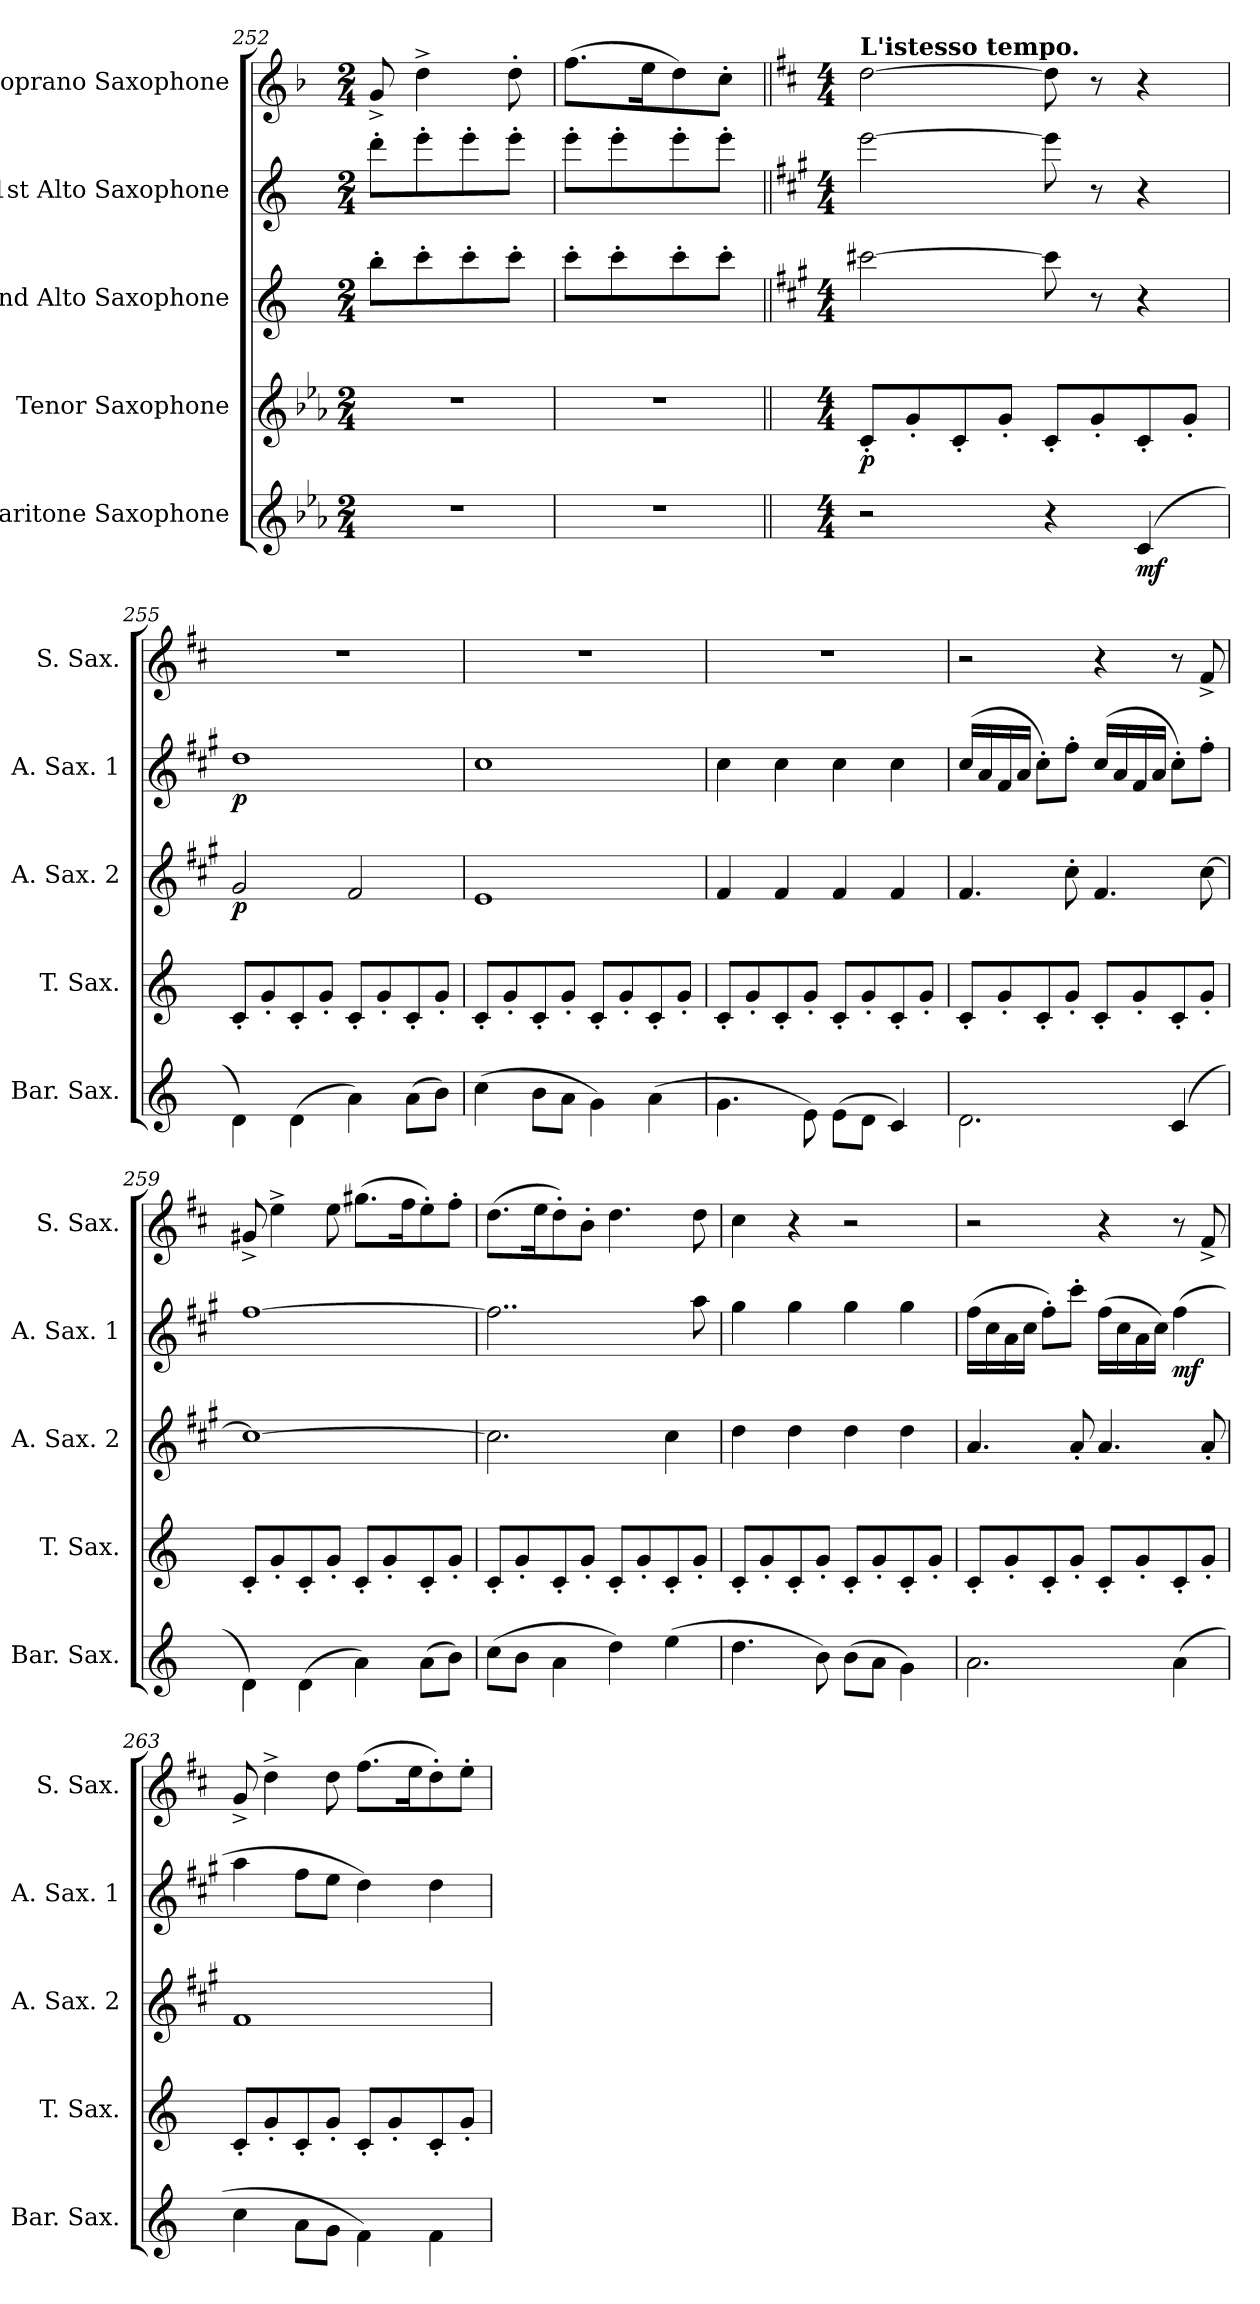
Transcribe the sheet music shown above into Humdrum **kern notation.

**kern	**dynam	**kern	**dynam	**kern	**dynam	**kern	**dynam	**kern
*part5	*part5	*part4	*part4	*part3	*part3	*part2	*part2	*part1
*staff5	*staff5	*staff4	*staff4	*staff3	*staff3	*staff2	*staff2	*staff1
*I"Baritone Saxophone	*	*I"Tenor Saxophone	*	*I"2nd Alto Saxophone	*	*I"1st Alto Saxophone	*	*I"Soprano Saxophone
*I'Bar. Sax.	*	*I'T. Sax.	*	*I'A. Sax. 2	*	*I'A. Sax. 1	*	*I'S. Sax.
!!LO:LB:g=z
*clefG2	*	*clefG2	*	*clefG2	*	*clefG2	*	*clefG2
*ITrd12c21	*	*ITrd8c14	*	*ITrd5c9	*	*ITrd5c9	*	*ITrd1c2
*k[b-e-a-]	*	*k[b-e-a-]	*	*k[b-e-a-]	*	*k[b-e-a-]	*	*k[b-e-a-]
*M2/4	*	*M2/4	*	*M2/4	*	*M2/4	*	*M2/4
=252	=252	=252	=252	=252	=252	=252	=252	=252
2r	.	2r	.	8dd'\L	.	8ff'\L	.	8f^/
.	.	.	.	8ee-'\	.	8gg'\	.	4cc^\
.	.	.	.	8ee-'\	.	8gg'\	.	.
.	.	.	.	8ee-'\J	.	8gg'\J	.	8cc'\
=253	=253	=253	=253	=253	=253	=253	=253	=253
2r	.	2r	.	8ee-'\L	.	8gg'\L	.	(8.ee-\L
.	.	.	.	8ee-'\	.	8gg'\	.	.
.	.	.	.	.	.	.	.	16dd\K
.	.	.	.	8ee-'\	.	8gg'\	.	8cc\)
.	.	.	.	8ee-'\J	.	8gg'\J	.	8b-'\J
=254||	=254||	=254||	=254||	=254||	=254||	=254||	=254||	=254||
!!LO:REH:place=s1:a:B:enc=none:fs=14:t=F
*k[]	*	*k[]	*	*k[]	*	*k[]	*	*k[]
*M4/4	*	*M4/4	*	*M4/4	*	*M4/4	*	*M4/4
!	!	!	!	!	!	!	!	!LO:TX:a:B:t=L'istesso tempo.
!	!	!	!LO:DY:b	!	!	!	!	!
2r	.	8C'/L	p	[2een\	.	[2gg\	.	[2cc\
.	.	8G'/	.	.	.	.	.	.
.	.	8C'/	.	.	.	.	.	.
.	.	8G'/J	.	.	.	.	.	.
4r	.	8C'/L	.	8ee\]	.	8gg\]	.	8cc\]
.	.	8G'/	.	8r	.	8r	.	8r
!	!LO:DY:b	!	!	!	!	!	!	!
(4C/	mf	8C'/	.	4r	.	4r	.	4r
.	.	8G'/J	.	.	.	.	.	.
=255	=255	=255	=255	=255	=255	=255	=255	=255
!	!	!	!	!	!LO:DY:b	!	!LO:DY:b	!
4D\)	.	8C'/L	.	2B/	p	1f	p	1r
.	.	8G'/	.	.	.	.	.	.
(4D\	.	8C'/	.	.	.	.	.	.
.	.	8G'/J	.	.	.	.	.	.
4A\)	.	8C'/L	.	2A/	.	.	.	.
.	.	8G'/	.	.	.	.	.	.
(8A\L	.	8C'/	.	.	.	.	.	.
8B\J)	.	8G'/J	.	.	.	.	.	.
=256	=256	=256	=256	=256	=256	=256	=256	=256
(4c\	.	8C'/L	.	1G	.	1e	.	1r
.	.	8G'/	.	.	.	.	.	.
8B\L	.	8C'/	.	.	.	.	.	.
8A\J	.	8G'/J	.	.	.	.	.	.
4G\)	.	8C'/L	.	.	.	.	.	.
.	.	8G'/	.	.	.	.	.	.
(4A\	.	8C'/	.	.	.	.	.	.
.	.	8G'/J	.	.	.	.	.	.
!!LO:PB:g=z
=257	=257	=257	=257	=257	=257	=257	=257	=257
4.G\	.	8C'/L	.	4A/	.	4e\	.	1r
.	.	8G'/	.	.	.	.	.	.
.	.	8C'/	.	4A/	.	4e\	.	.
8E\)	.	8G'/J	.	.	.	.	.	.
(8E\L	.	8C'/L	.	4A/	.	4e\	.	.
8D\J	.	8G'/	.	.	.	.	.	.
4C/)	.	8C'/	.	4A/	.	4e\	.	.
.	.	8G'/J	.	.	.	.	.	.
=258	=258	=258	=258	=258	=258	=258	=258	=258
2.D\	.	8C'/L	.	4.A/	.	(16e/LL	.	2r
.	.	.	.	.	.	16c/	.	.
.	.	8G'/	.	.	.	16A/	.	.
.	.	.	.	.	.	16c/JJ	.	.
.	.	8C'/	.	.	.	8e'\L)	.	.
.	.	8G'/J	.	8e'\	.	8a'\J	.	.
.	.	8C'/L	.	4.A/	.	(16e/LL	.	4r
.	.	.	.	.	.	16c/	.	.
.	.	8G'/	.	.	.	16A/	.	.
.	.	.	.	.	.	16c/JJ	.	.
(4C/	.	8C'/	.	.	.	8e'\L)	.	8r
.	.	8G'/J	.	[8e\	.	8a'\J	.	8e^/
=259	=259	=259	=259	=259	=259	=259	=259	=259
4D\)	.	8C'/L	.	1e_	.	[1a	.	8f#X^/
.	.	8G'/	.	.	.	.	.	4dd^\
(4D\	.	8C'/	.	.	.	.	.	.
.	.	8G'/J	.	.	.	.	.	8dd\
4A\)	.	8C'/L	.	.	.	.	.	(8.ff#X\L
.	.	8G'/	.	.	.	.	.	.
.	.	.	.	.	.	.	.	16ee\K
(8A\L	.	8C'/	.	.	.	.	.	8dd'\)
8B\J)	.	8G'/J	.	.	.	.	.	8ee'\J
=260	=260	=260	=260	=260	=260	=260	=260	=260
(8c\L	.	8C'/L	.	2.e\]	.	2..a\]	.	(8.cc\L
8B\J	.	8G'/	.	.	.	.	.	.
.	.	.	.	.	.	.	.	16dd\K
4A\	.	8C'/	.	.	.	.	.	8cc'\)
.	.	8G'/J	.	.	.	.	.	8a'\J
4d\)	.	8C'/L	.	.	.	.	.	4.cc\
.	.	8G'/	.	.	.	.	.	.
(4e\	.	8C'/	.	4e\	.	.	.	.
.	.	8G'/J	.	.	.	8cc\	.	8cc\
!!LO:LB:g=z
=261	=261	=261	=261	=261	=261	=261	=261	=261
4.d\	.	8C'/L	.	4f\	.	4b\	.	4b\
.	.	8G'/	.	.	.	.	.	.
.	.	8C'/	.	4f\	.	4b\	.	4r
8B\)	.	8G'/J	.	.	.	.	.	.
(8B\L	.	8C'/L	.	4f\	.	4b\	.	2r
8A\J	.	8G'/	.	.	.	.	.	.
4G\)	.	8C'/	.	4f\	.	4b\	.	.
.	.	8G'/J	.	.	.	.	.	.
=262	=262	=262	=262	=262	=262	=262	=262	=262
2.A\	.	8C'/L	.	4.c/	.	(16a\LL	.	2r
.	.	.	.	.	.	16e\	.	.
.	.	8G'/	.	.	.	16c\	.	.
.	.	.	.	.	.	16e\JJ	.	.
.	.	8C'/	.	.	.	8a'\L)	.	.
.	.	8G'/J	.	8c'/	.	8ee'\J	.	.
.	.	8C'/L	.	4.c/	.	(16a\LL	.	4r
.	.	.	.	.	.	16e\	.	.
.	.	8G'/	.	.	.	16c\	.	.
.	.	.	.	.	.	16e\JJ)	.	.
!	!	!	!	!	!	!	!LO:DY:b	!
(4A\	.	8C'/	.	.	.	(4a\	mf	8r
.	.	8G'/J	.	8c'/	.	.	.	8e^/
=263	=263	=263	=263	=263	=263	=263	=263	=263
4c\	.	8C'/L	.	1A	.	4cc\	.	8f^/
.	.	8G'/	.	.	.	.	.	4cc^\
8A\L	.	8C'/	.	.	.	8a\L	.	.
8G\J	.	8G'/J	.	.	.	8g\J	.	8cc\
4F\)	.	8C'/L	.	.	.	4f\)	.	(8.ee\L
.	.	8G'/	.	.	.	.	.	.
.	.	.	.	.	.	.	.	16dd\K
4F\	.	8C'/	.	.	.	4f\	.	8cc'\)
.	.	8G'/J	.	.	.	.	.	8dd'\J
=	=	=	=	=	=	=	=	=
*-	*-	*-	*-	*-	*-	*-	*-	*-
